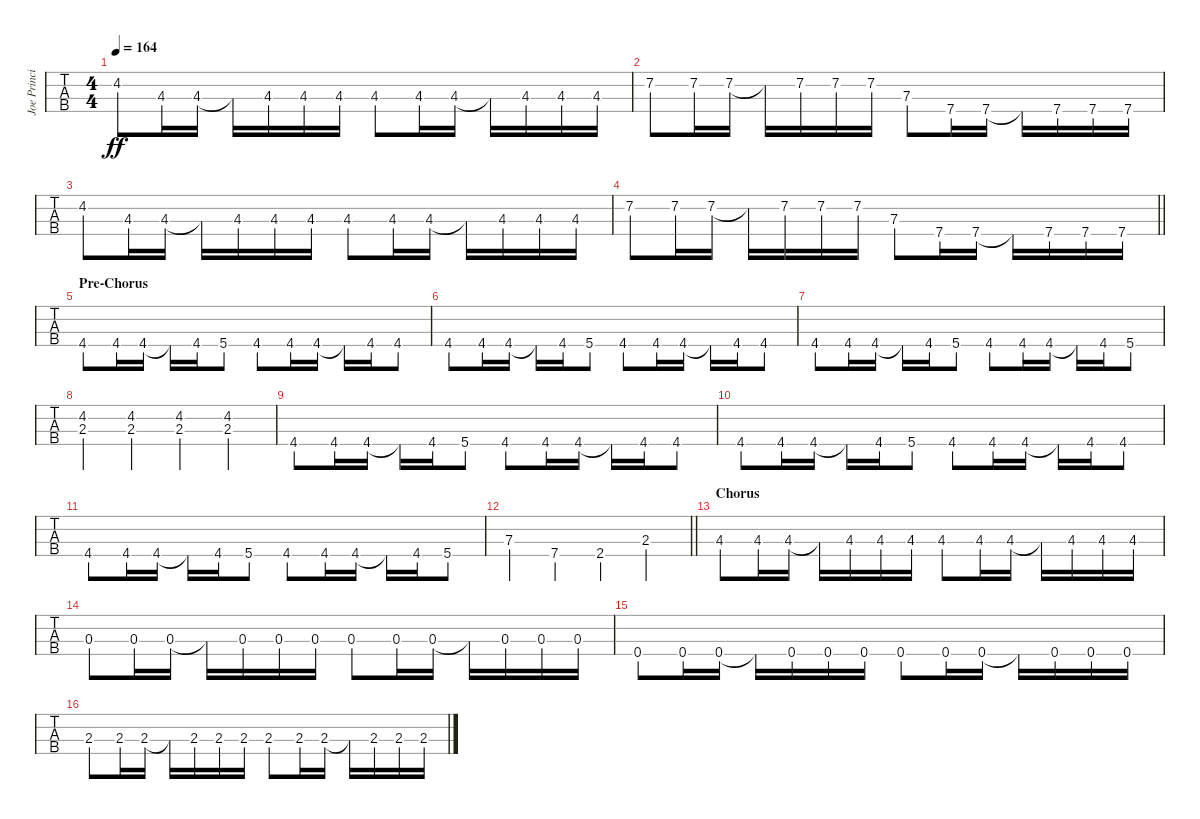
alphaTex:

\track ("Joe Principe - Bass" "Joe Princi") {instrument electricbassfinger}
\staff {tabs}
\tuning (Gb2 Db2 Ab1 Eb1) {hide}
\ts (4 4)
\tempo 164
\clef f4
\ks eb
4.2.8{dy ff} 4.3.16 4.3.16 4.3{t}.16 4.3.16 4.3.16 4.3.16 4.3.8 4.3.16 4.3.16 4.3{t}.16 4.3.16 4.3.16 4.3.16 |
7.2.8 7.2.16 7.2.16 7.2{t}.16 7.2.16 7.2.16 7.2.16 7.3.8 7.4.16 7.4.16 7.4{t}.16 7.4.16 7.4.16 7.4.16 |
4.2.8 4.3.16 4.3.16 4.3{t}.16 4.3.16 4.3.16 4.3.16 4.3.8 4.3.16 4.3.16 4.3{t}.16 4.3.16 4.3.16 4.3.16 |
\barLineRight lightlight
7.2.8 7.2.16 7.2.16 7.2{t}.16 7.2.16 7.2.16 7.2.16 7.3.8 7.4.16 7.4.16 7.4{t}.16 7.4.16 7.4.16 7.4.16 |
\section ("" "Pre-Chorus")
4.4.8 4.4.16 4.4.16 4.4{t}.16 4.4.16 5.4.8 4.4.8 4.4.16 4.4.16 4.4{t}.16 4.4.16 4.4.8 |
4.4.8 4.4.16 4.4.16 4.4{t}.16 4.4.16 5.4.8 4.4.8 4.4.16 4.4.16 4.4{t}.16 4.4.16 4.4.8 |
4.4.8 4.4.16 4.4.16 4.4{t}.16 4.4.16 5.4.8 4.4.8 4.4.16 4.4.16 4.4{t}.16 4.4.16 5.4.8 |
(4.2 2.3).4 (4.2 2.3).4 (4.2 2.3).4 (4.2 2.3).4 |
4.4.8 4.4.16 4.4.16 4.4{t}.16 4.4.16 5.4.8 4.4.8 4.4.16 4.4.16 4.4{t}.16 4.4.16 4.4.8 |
4.4.8 4.4.16 4.4.16 4.4{t}.16 4.4.16 5.4.8 4.4.8 4.4.16 4.4.16 4.4{t}.16 4.4.16 4.4.8 |
4.4.8 4.4.16 4.4.16 4.4{t}.16 4.4.16 5.4.8 4.4.8 4.4.16 4.4.16 4.4{t}.16 4.4.16 5.4.8 |
\barLineRight lightlight
7.3.4 7.4.4 2.4.4 2.3.4 |
\section ("" "Chorus")
4.3.8 4.3.16 4.3.16 4.3{t}.16 4.3.16 4.3.16 4.3.16 4.3.8 4.3.16 4.3.16 4.3{t}.16 4.3.16 4.3.16 4.3.16 |
0.3.8 0.3.16 0.3.16 0.3{t}.16 0.3.16 0.3.16 0.3.16 0.3.8 0.3.16 0.3.16 0.3{t}.16 0.3.16 0.3.16 0.3.16 |
0.4.8 0.4.16 0.4.16 0.4{t}.16 0.4.16 0.4.16 0.4.16 0.4.8 0.4.16 0.4.16 0.4{t}.16 0.4.16 0.4.16 0.4.16 |
2.3.8 2.3.16 2.3.16 2.3{t}.16 2.3.16 2.3.16 2.3.16 2.3.8 2.3.16 2.3.16 2.3{t}.16 2.3.16 2.3.16 2.3.16
